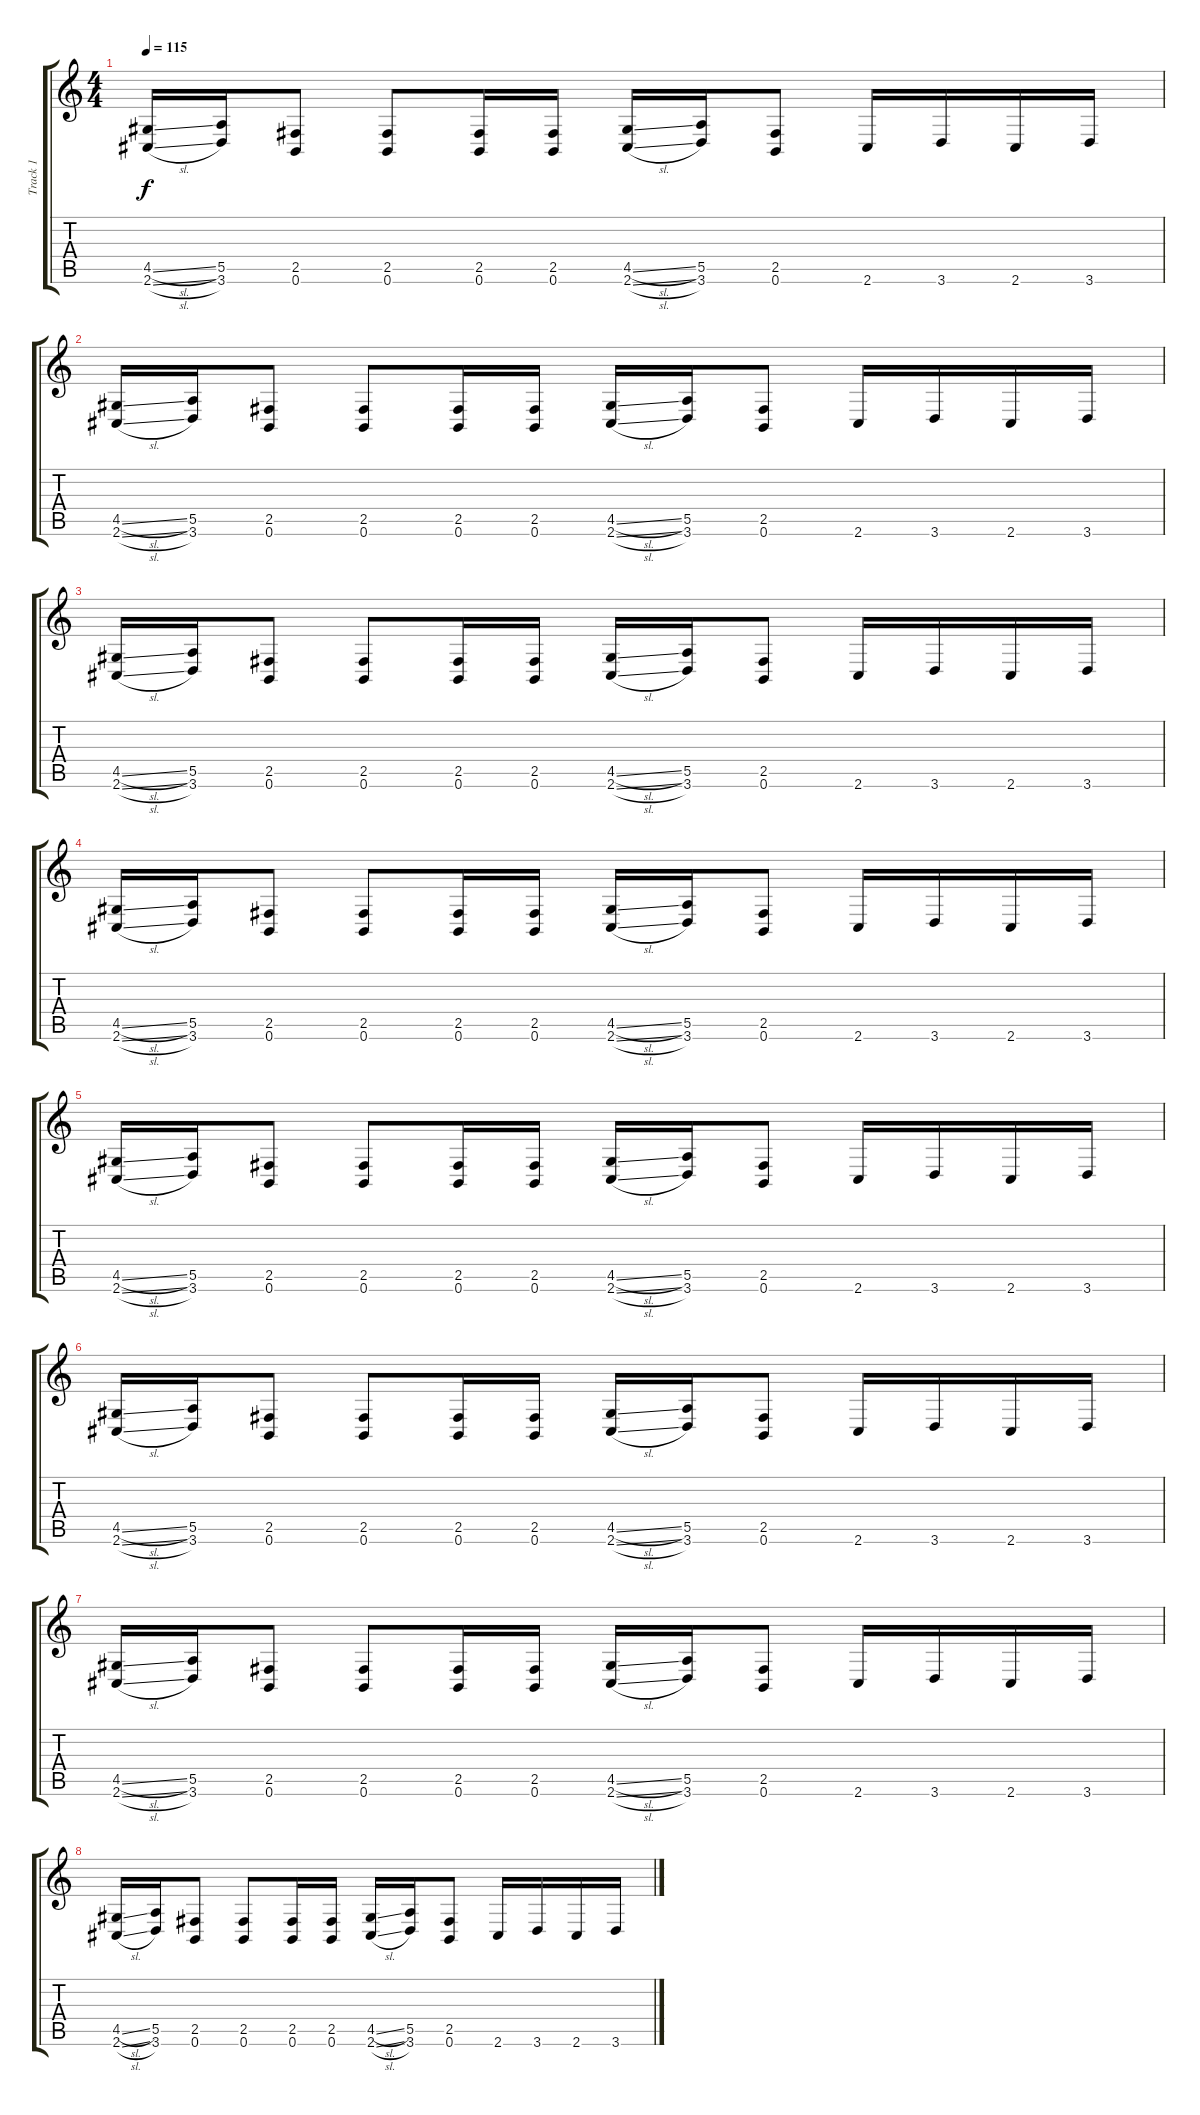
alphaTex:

\track ("Track 1" "Track 1") {instrument distortionguitar}
\staff {score tabs}
\tuning (B3 Gb3 D3 A2 E2 B1) {hide}
\ts (4 4)
\tempo 115
\clef g2
\ks c
(4.5{sl} 2.6{sl}).16{dy f} (5.5 3.6).16 (2.5 0.6).8 (2.5 0.6).8 (2.5 0.6).16 (2.5 0.6).16 (4.5{sl} 2.6{sl}).16 (5.5 3.6).16 (2.5 0.6).8 2.6.16 3.6.16 2.6.16 3.6.16 |
(4.5{sl} 2.6{sl}).16 (5.5 3.6).16 (2.5 0.6).8 (2.5 0.6).8 (2.5 0.6).16 (2.5 0.6).16 (4.5{sl} 2.6{sl}).16 (5.5 3.6).16 (2.5 0.6).8 2.6.16 3.6.16 2.6.16 3.6.16 |
(4.5{sl} 2.6{sl}).16 (5.5 3.6).16 (2.5 0.6).8 (2.5 0.6).8 (2.5 0.6).16 (2.5 0.6).16 (4.5{sl} 2.6{sl}).16 (5.5 3.6).16 (2.5 0.6).8 2.6.16 3.6.16 2.6.16 3.6.16 |
(4.5{sl} 2.6{sl}).16 (5.5 3.6).16 (2.5 0.6).8 (2.5 0.6).8 (2.5 0.6).16 (2.5 0.6).16 (4.5{sl} 2.6{sl}).16 (5.5 3.6).16 (2.5 0.6).8 2.6.16 3.6.16 2.6.16 3.6.16 |
(4.5{sl} 2.6{sl}).16 (5.5 3.6).16 (2.5 0.6).8 (2.5 0.6).8 (2.5 0.6).16 (2.5 0.6).16 (4.5{sl} 2.6{sl}).16 (5.5 3.6).16 (2.5 0.6).8 2.6.16 3.6.16 2.6.16 3.6.16 |
(4.5{sl} 2.6{sl}).16 (5.5 3.6).16 (2.5 0.6).8 (2.5 0.6).8 (2.5 0.6).16 (2.5 0.6).16 (4.5{sl} 2.6{sl}).16 (5.5 3.6).16 (2.5 0.6).8 2.6.16 3.6.16 2.6.16 3.6.16 |
(4.5{sl} 2.6{sl}).16 (5.5 3.6).16 (2.5 0.6).8 (2.5 0.6).8 (2.5 0.6).16 (2.5 0.6).16 (4.5{sl} 2.6{sl}).16 (5.5 3.6).16 (2.5 0.6).8 2.6.16 3.6.16 2.6.16 3.6.16 |
(4.5{sl} 2.6{sl}).16 (5.5 3.6).16 (2.5 0.6).8 (2.5 0.6).8 (2.5 0.6).16 (2.5 0.6).16 (4.5{sl} 2.6{sl}).16 (5.5 3.6).16 (2.5 0.6).8 2.6.16 3.6.16 2.6.16 3.6.16
